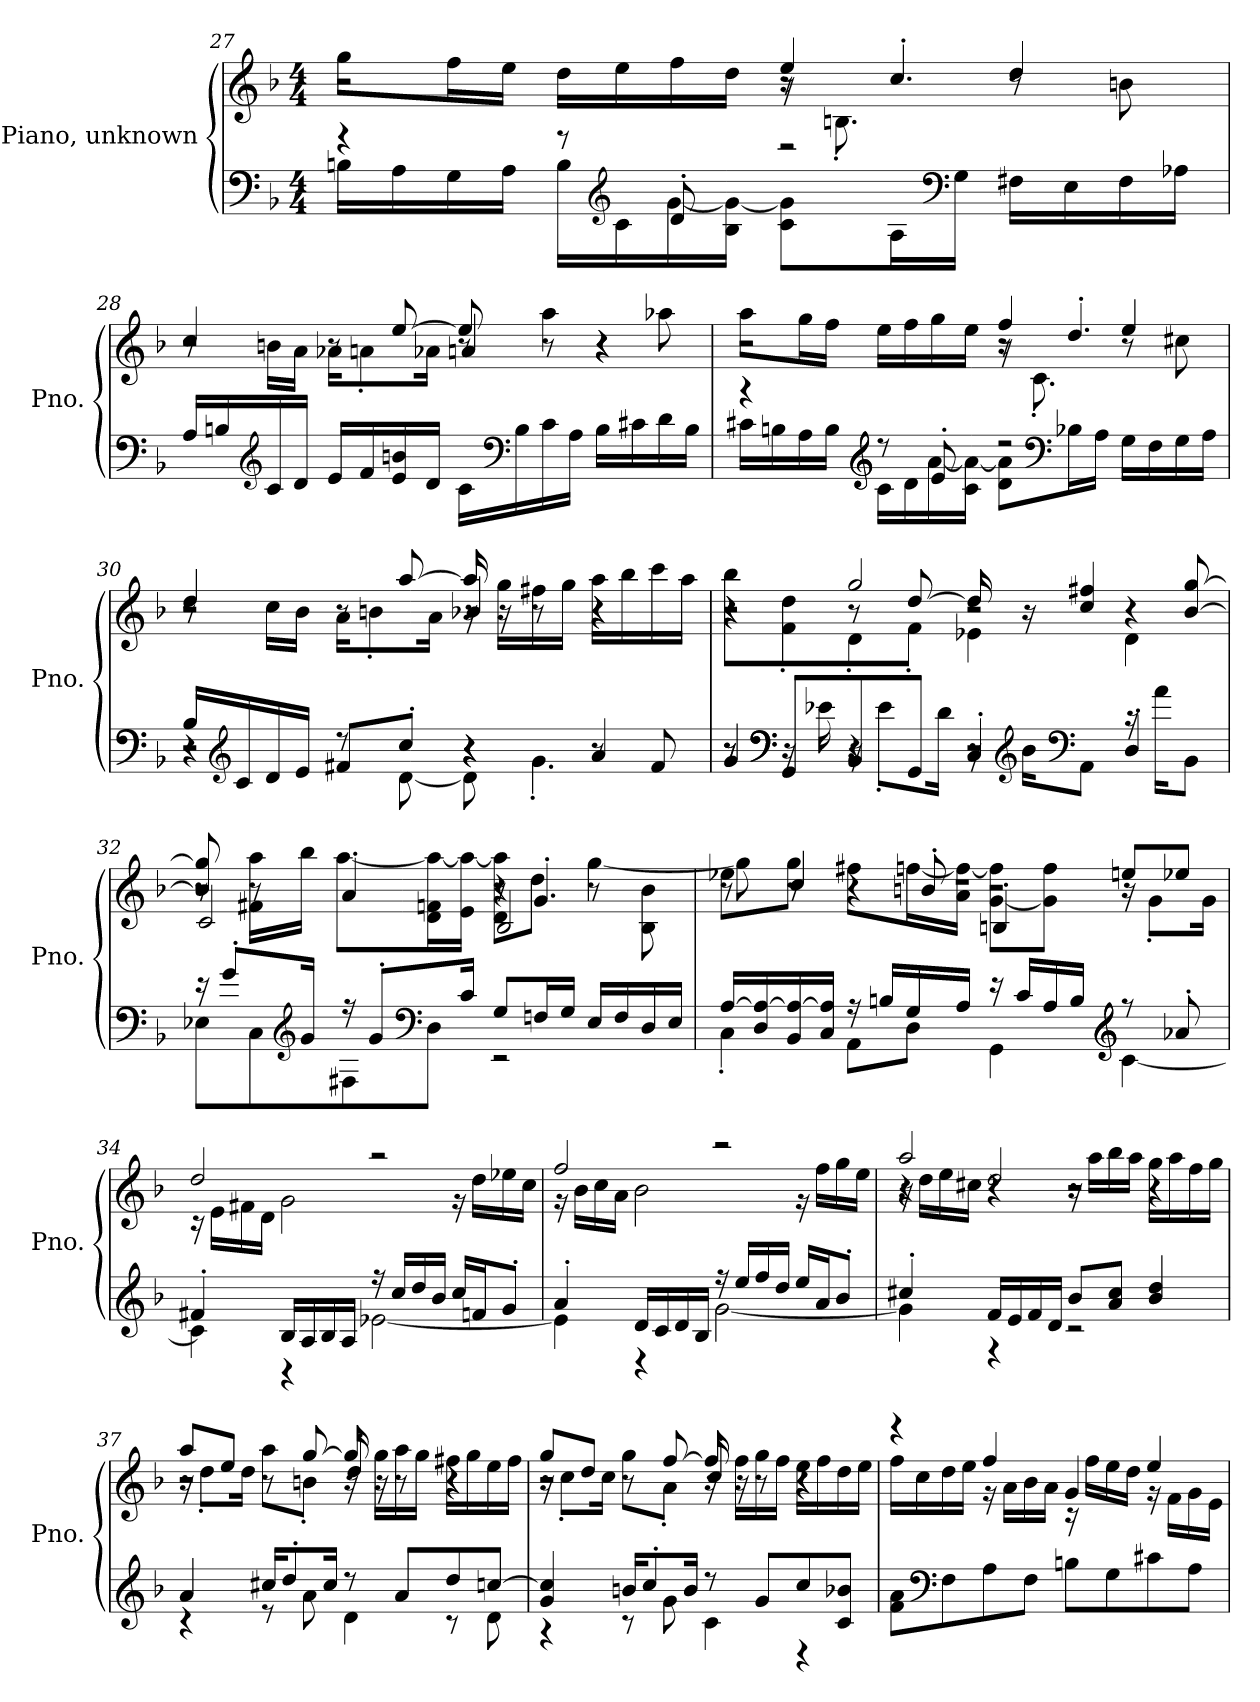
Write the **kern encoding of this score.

**kern	**kern
*part1	*part1
*staff2	*staff1
*I"Piano, unknown	*
*I'Pno.	*
*clefF4	*clefG2
*k[b-]	*k[b-]
*M4/4	*M4/4
=27	=27
*^	*^
*	*	*	*^
4r	16Bn\LL	2r	8gg\L	2r
.	16A\	.	.	.
.	16G\	.	16ff\L	.
.	16A\JJ	.	16ee\JJ	.
8r	16B\LL	.	16dd\LL	.
*clefG2	*	*	*	*
.	16c\	.	16ee\	.
8d'/	[16g\	.	16ff\	.
.	16B\ 16g\_JJ	.	16dd\JJ	.
2r	8c\ 8g\]L	4ee/	16r	8r
.	.	.	8.Bn'\	.
.	16A\L	.	.	4.cc'/
*clefF4	*	*	*	*
.	16G\JJ	.	.	.
.	16F#X\LL	4dd/	8r	.
.	16E\	.	.	.
.	16F#\	.	8bn\	.
.	16A-X\JJ	.	.	.
*v	*v	*	*	*
!!LO:LB:g=z	!!	!!
=28	=28	=28	=28
16A/LL	4cc/	8r	2r
16Bn/	.	.	.
*clefG2	*	*	*
16c/	.	16bn\LL	.
16d/JJ	.	16a\JJ	.
16e/LL	8r	16a-X\KL	.
16f/	.	8an'\	.
16e/ 16bn/	[8ee/	.	.
16d/JJ	.	16a-X\Jk	.
16c\LL	8ee/]	8r	4an/
*clefF4	*	*	*
16B\	.	.	.
16c\	8r	4aa\	.
16A\JJ	.	.	.
16B\LL	4r	.	4r
16c#X\	.	.	.
16d\	.	8aa-X\	.
16B\JJ	.	.	.
!!LO:LB:g=z	!!	!!
=29	=29	=29	=29
*^	*	*	*
4r	16c#X\LL	2r	8aa\L	2r
.	16Bn\	.	.	.
.	16A\	.	16gg\L	.
.	16B\JJ	.	16ff\JJ	.
*clefG2	*	*	*	*
8r	16c#\LL	.	16ee\LL	.
.	16d\	.	16ff\	.
8e'/	[16a\	.	16gg\	.
.	16c#\ 16a\_JJ	.	16ee\JJ	.
2r	8d\ 8a\]L	4ff/	16r	8r
.	.	.	8.c'\	.
*clefF4	*	*	*	*
.	16B-X\L	.	.	4.dd'/
.	16A\JJ	.	.	.
.	16G\LL	4ee/	8r	.
.	16F\	.	.	.
.	16G\	.	8cc#X\	.
.	16A\JJ	.	.	.
=30	=30	=30	=30	=30
*	*^	*	*	*
2r	4r	16B-/LL	4dd/	8r	2r
*clefG2	*	*	*	*	*
.	.	16c/	.	.	.
.	.	16d/	.	16cc\LL	.
.	.	16e/JJ	.	16b-\JJ	.
.	8r	8f#X/L	8r	16a\KL	.
.	.	.	.	8bn'\	.
.	[8d\	8cc'/J	[8aa/	.	.
.	.	.	.	16a\Jk	.
4r	8d\]	4r	16aa/]	16r	4b-X/
.	.	.	16r	16gg\LL	.
.	4.g'\	.	8r	16ff#X\	.
.	.	.	.	16gg\JJ	.
4a/	.	8r	4r	16aa\LL	4r
.	.	.	.	16bb-\	.
.	.	8f#/	.	16ccc\	.
.	.	.	.	16aa\JJ	.
!!LO:LB:g=z
=31	=31	=31	=31	=31	=31
*	*	*	*	*	*^
4g/	8r	8r	4r	8bb-\L	4r	2r
*clefF4	*	*	*	*	*	*
.	16r	8GG/L	.	8f\' 8dd\'	.	.
.	16e-X\	.	.	.	.	.
4r	16r	8BB-/	8r	8d'\	2gg/	.
.	8e-'\L	.	.	.	.	.
.	.	8GG/J	[8dd/	8f'\J	.	.
.	16d\Jk	.	.	.	.	.
2r	16r	4C'/	16dd/]	2r	.	4e-X\
*clefG2	*	*	*	*	*	*
.	16b-\KL	.	16r	.	.	.
*clefF4	*	*	*	*	*	*
.	8AA\J	.	4cc/ 4ff#X/	.	.	.
.	16r	4D'/	.	.	4r	4d\
.	16a\KL	.	.	.	.	.
.	8BB-\J	.	[8b-/ [8gg/	.	.	.
*	*v	*v	*	*	*	*
=32	=32	=32	=32	=32	=32
16r	8E-X\L	8b-/] 8gg/]	8r	2c/	2r
8g'/L	.	.	.	.	.
.	8C\	8r	16f#X\ 16aa\LL	.	.
*clefG2	*	*	*	*	*
16g/Jk	.	.	16bb-\JJ	.	.
16r	8F#X\	4a'/	[8aa\L	.	.
8g'/L	.	.	.	.	.
*clefF4	*	*	*	*	*
.	8D\J	.	16d\ 16fn\ 16aa\_L	.	.
16c/Jk	.	.	16e\ 16aa\_JJ	.	.
8G/L	2r	8r	8d\ 8aa\]L	2B-/	4r
16Fn/L	.	4.g'/	8dd\J	.	.
16G/JJ	.	.	.	.	.
16E-/LL	.	.	8r	.	[4gg\
16F/	.	.	.	.	.
16D/	.	.	8B-\ 8b-\	.	.
16E-/JJ	.	.	.	.	.
!!LO:LB:g=z	!!	!!	!!
=33	=33	=33	=33	=33	=33
[16A/LL	4C'\	1r	8ee-X\L	8r	8gg\]
16D/ 16A/_	.	.	.	.	.
16BB-/ 16A/_	.	.	8gg\J	4cc/	8r
16C/ 16A/]JJ	.	.	.	.	.
16r	8AA\L	.	8ff#X\L	.	4r
16Bn/LL	.	.	.	.	.
16G/	8D\J	.	[16ffn\L	8bn'/	.
16A/JJ	.	.	16a\ 16ff\_JJ	.	.
16r	4GG\	.	[8g\ 8ff\]L	4Bn'/	2r
16c/LL	.	.	.	.	.
16A/	.	.	8g\] 8ff\J	.	.
16B/JJ	.	.	.	.	.
*clefG2	*	*	*	*	*
8r	[4c\	.	16r	8een/L	.
.	.	.	8g'\L	.	.
8a-X'/	.	.	.	8ee-X/J	.
.	.	.	16g\Jk	.	.
*	*	*	*v	*v	*v
=34	=34	=34	=34
4f#X'/	4c\]	2dd/	16r
.	.	.	16e\LL
.	.	.	16f#X\
.	.	.	16d\JJ
16B-/LL	4r	.	2g\
16A/	.	.	.
16B-/	.	.	.
16A/JJ	.	.	.
16r	[2e-X\	2r	.
16cc/LL	.	.	.
16dd/	.	.	.
16b-/JJ	.	.	.
16cc/LL	.	.	16r
16fn/J	.	.	16dd\LL
8g'/J	.	.	16ee-X\
.	.	.	16cc\JJ
!!LO:LB:g=z	!!
=35	=35	=35	=35
4a'/	4e-\]	2ff/	16r
.	.	.	16b-\LL
.	.	.	16cc\
.	.	.	16a\JJ
16d/LL	4r	.	2b-\
16c/	.	.	.
16d/	.	.	.
16B-/JJ	.	.	.
16r	[2g\	2r	.
16ee/LL	.	.	.
16ff/	.	.	.
16dd/JJ	.	.	.
16ee/LL	.	.	16r
16a/J	.	.	16ff\LL
8b-'/J	.	.	16gg\
.	.	.	16ee\JJ
=36	=36	=36	=36
*	*	*	*^
4cc#X'/	4g\]	2aa/	16r	4r
.	.	.	16dd\LL	.
.	.	.	16ee\	.
.	.	.	16cc#X\JJ	.
16f/LL	4r	.	4r	2dd/
16e/	.	.	.	.
16f/	.	.	.	.
16d/JJ	.	.	.	.
8b-/L	2r	2r	16r	.
.	.	.	16aa\LL	.
8a/ 8cc#/J	.	.	16bb-\	.
.	.	.	16aa\JJ	.
4b-/ 4dd/	.	.	16gg\LL	4r
.	.	.	16aa\	.
.	.	.	16ff\	.
.	.	.	16gg\JJ	.
!!LO:PB:g=z	!!	!!
=37	=37	=37	=37	=37
4a/	4r	8aa/L	16r	2r
.	.	.	8dd'\L	.
.	.	8ee/J	.	.
.	.	.	16dd\Jk	.
16cc#X/KL	8r	8r	8aa\L	.
8dd'/	.	.	.	.
.	8a\	[8gg/	8bn'\J	.
16cc#/Jk	.	.	.	.
8r	4d\	16gg/]	16r	4dd'/
.	.	16r	16gg\LL	.
8a/L	.	8r	16aa\	.
.	.	.	16gg\JJ	.
8dd/	8r	4r	16ff#X\LL	4r
.	.	.	16gg\	.
[8ccn/J	8d\	.	16ee\	.
.	.	.	16ff#\JJ	.
=38	=38	=38	=38	=38
4g/ 4cc/]	4r	8gg/L	16r	2r
.	.	.	8cc'\L	.
.	.	8dd/J	.	.
.	.	.	16cc\Jk	.
16bn/KL	8r	8r	8gg\L	.
8cc'/	.	.	.	.
.	8g\	[8ff/	8a'\J	.
16b/Jk	.	.	.	.
8r	4c\	16ff/]	16r	4cc'/
.	.	16r	16ff\LL	.
8g/L	.	8r	16gg\	.
.	.	.	16ff\JJ	.
8cc/	4r	4r	16ee\LL	4r
.	.	.	16ff\	.
8c/ 8b-X/J	.	.	16dd\	.
.	.	.	16ee\JJ	.
*v	*v	*	*	*
*	*	*v	*v
!!LO:LB:g=z
=39	=39	=39
8f\ 8a\L	4r	16ff\LL
.	.	16cc\
*clefF4	*	*
8F\	.	16dd\
.	.	16ee\JJ
8A\	4ff/	16r
.	.	16a\LL
8F\J	.	16b-\
.	.	16a\JJ
8Bn\L	4g/	16r
.	.	16ff\LL
8G\	.	16ee\
.	.	16dd\JJ
8c#X\	4ee/	16r
.	.	16f\LL
8A\J	.	16g\
.	.	16e\JJ
*	*v	*v
=	=
*-	*-
